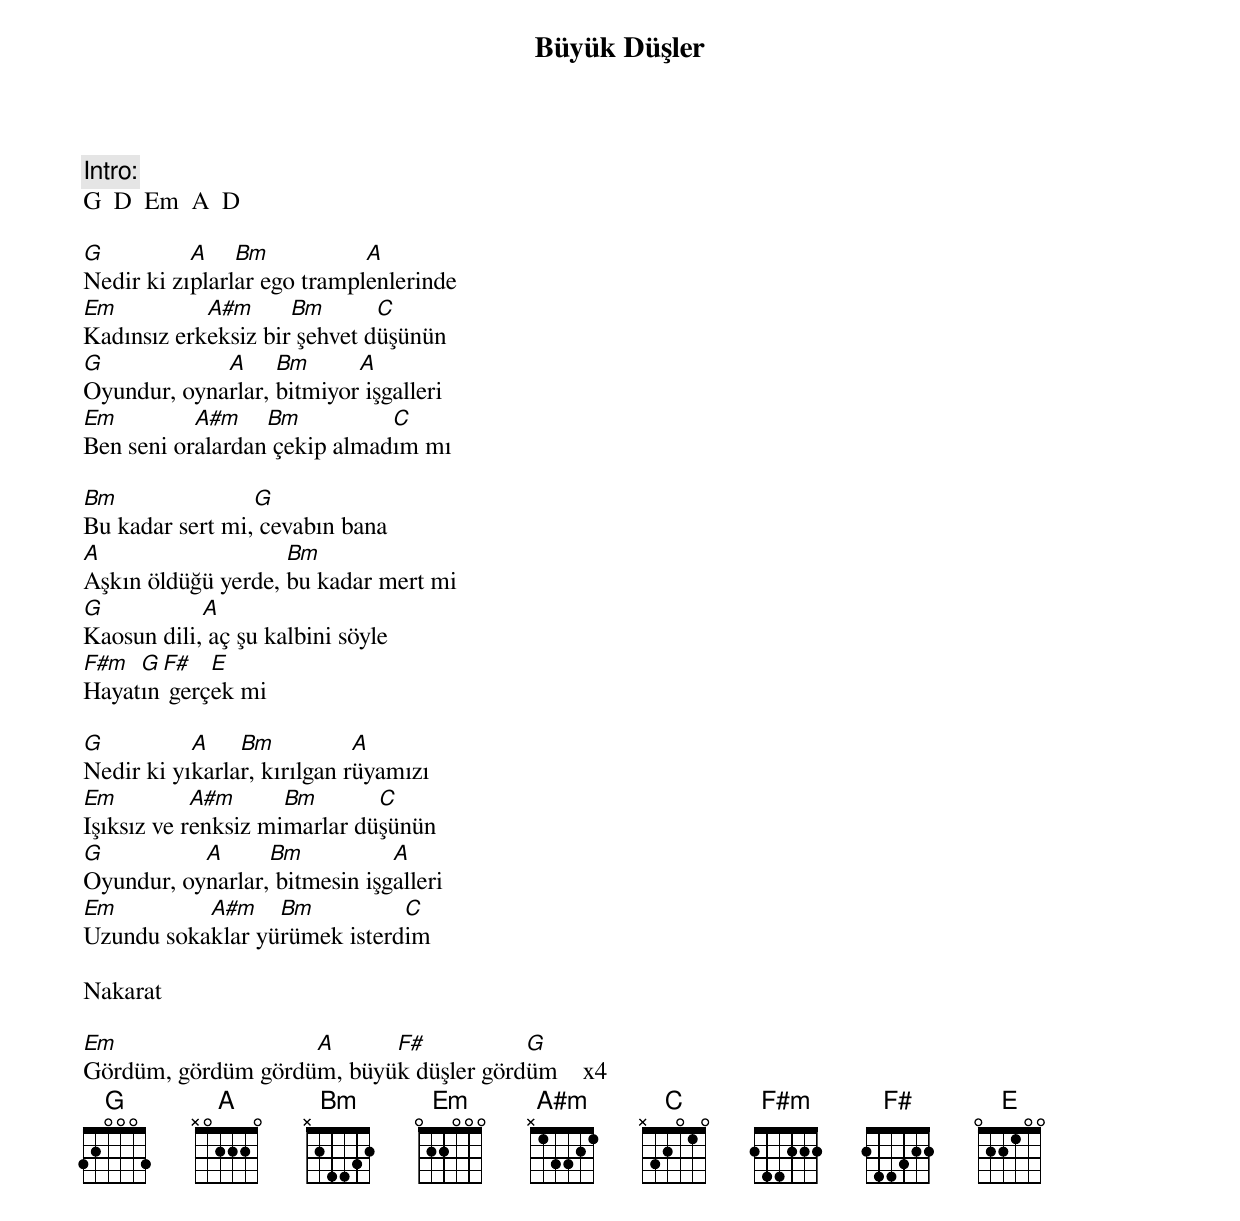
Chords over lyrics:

{title: Büyük Düşler}
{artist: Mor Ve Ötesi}

Intro:
G  D  Em  A  D

G          A    Bm           A
Nedir ki zıplarlar ego tramplenlerinde
Em          A#m      Bm       C
Kadınsız erkeksiz bir şehvet düşünün
G            A     Bm      A
Oyundur, oynarlar, bitmiyor işgalleri
Em         A#m    Bm          C
Ben seni oralardan çekip almadım mı

Bm               G
Bu kadar sert mi, cevabın bana
A                   Bm
Aşkın öldüğü yerde, bu kadar mert mi
G           A
Kaosun dili, aç şu kalbini söyle
F#m  G F#   E
Hayatın gerçek mi

G          A    Bm           A
Nedir ki yıkarlar, kırılgan rüyamızı
Em          A#m      Bm       C
Işıksız ve renksiz mimarlar düşünün
G          A      Bm           A
Oyundur, oynarlar, bitmesin işgalleri
Em         A#m    Bm          C
Uzundu sokaklar yürümek isterdim

Nakarat

Em                  A      F#           G
Gördüm, gördüm gördüm, büyük düşler gördüm    x4
